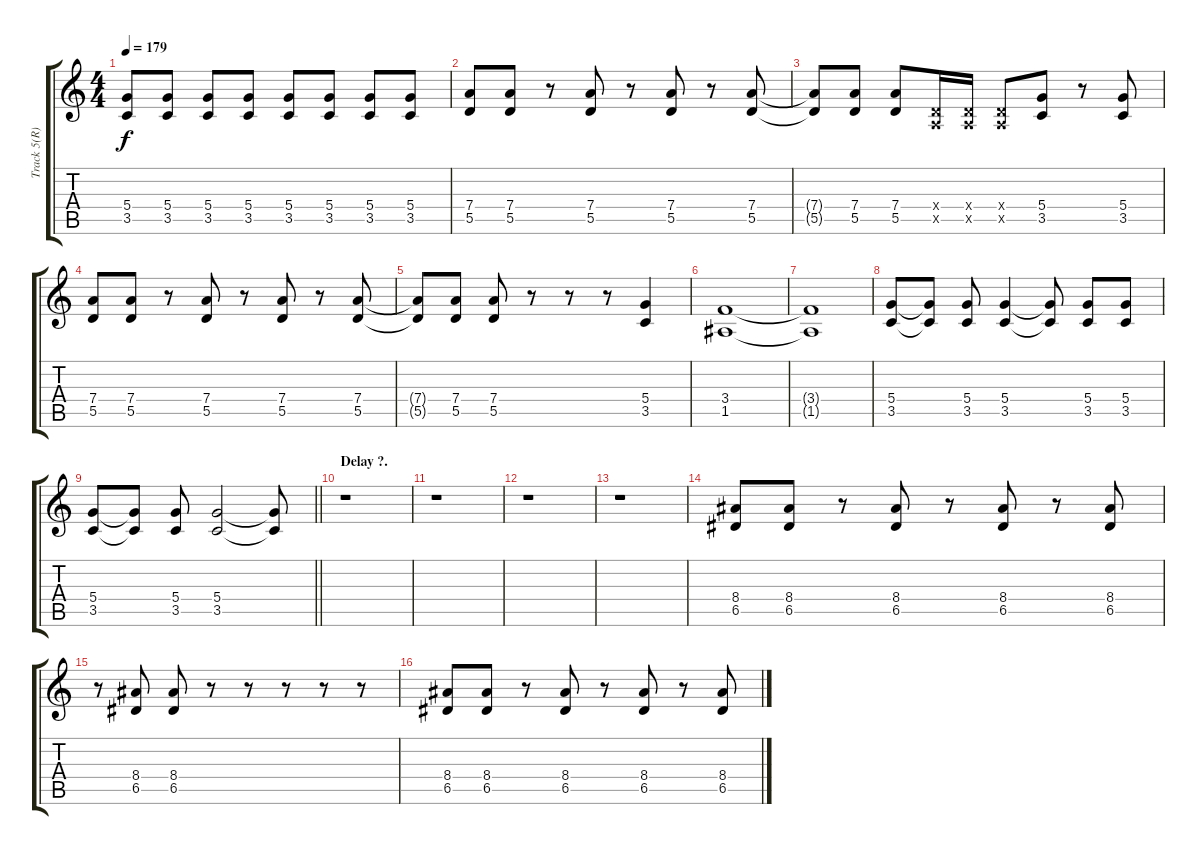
\track ("Track 5(R)" "Track 5(R)") {instrument overdrivenguitar}
\staff {score tabs}
\tuning (E4 B3 G3 D3 A2 E2) {hide}
\ts (4 4)
\tempo 179
\clef g2
\ks c
(5.4 3.5).8{dy f} (5.4 3.5).8 (5.4 3.5).8 (5.4 3.5).8 (5.4 3.5).8 (5.4 3.5).8 (5.4 3.5).8 (5.4 3.5).8 |
(7.4 5.5).8 (7.4 5.5).8 r.8 (7.4 5.5).8 r.8 (7.4 5.5).8 r.8 (7.4 5.5).8 |
(7.4{t} 5.5{t}).8 (7.4 5.5).8 (7.4 5.5).8 (0.4{x} 0.5{x}).16 (0.4{x} 0.5{x}).16 (0.4{x} 0.5{x}).8 (5.4 3.5).8 r.8 (5.4 3.5).8 |
(7.4 5.5).8 (7.4 5.5).8 r.8 (7.4 5.5).8 r.8 (7.4 5.5).8 r.8 (7.4 5.5).8 |
(7.4{t} 5.5{t}).8 (7.4 5.5).8 (7.4 5.5).8 r.8 r.8 r.8 (5.4 3.5).4 |
(3.4 1.5).1 |
(3.4{t} 1.5{t}).1 |
(5.4 3.5).8 (5.4{t} 3.5{t}).8 (5.4 3.5).8 (5.4 3.5).4 (5.4{t} 3.5{t}).8 (5.4 3.5).8 (5.4 3.5).8 |
\barLineRight lightlight
(5.4 3.5).8 (5.4{t} 3.5{t}).8 (5.4 3.5).8 (5.4 3.5).2 (5.4{t} 3.5{t}).8 |
\section ("" "Delay ?.")
r.1 |
r.1 |
r.1 |
r.1 |
(8.4 6.5).8 (8.4 6.5).8 r.8 (8.4 6.5).8 r.8 (8.4 6.5).8 r.8 (8.4 6.5).8 |
r.8 (8.4 6.5).8 (8.4 6.5).8 r.8 r.8 r.8 r.8 r.8 |
(8.4 6.5).8 (8.4 6.5).8 r.8 (8.4 6.5).8 r.8 (8.4 6.5).8 r.8 (8.4 6.5).8
